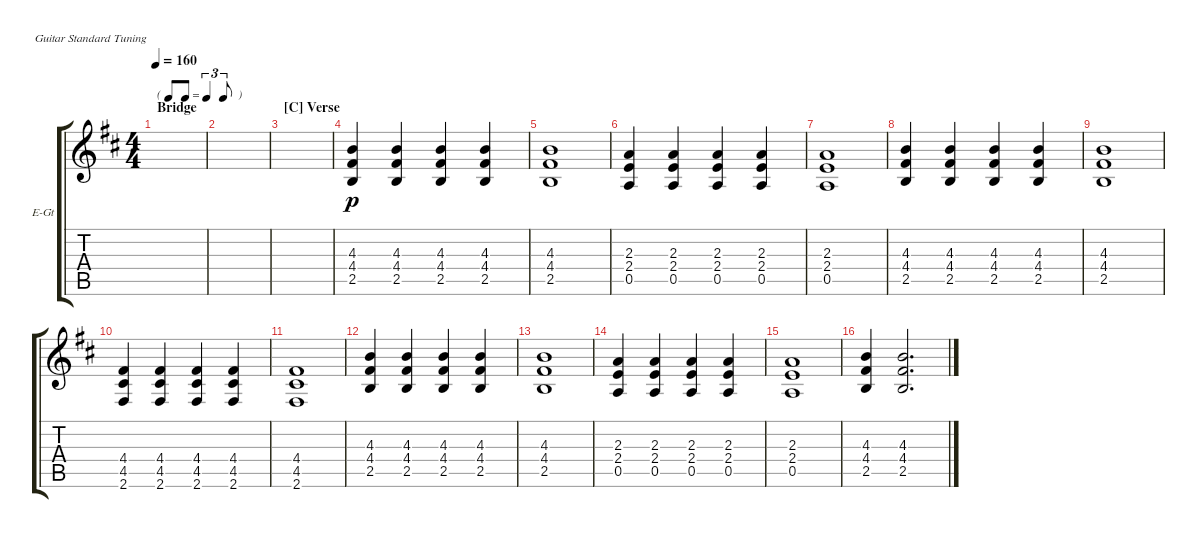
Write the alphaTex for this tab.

\defaultSystemsLayout 4
\bracketExtendMode groupsimilarinstruments
\firstSystemTrackNameOrientation horizontal
\otherSystemsTrackNameOrientation horizontal
\track ("Joe South" "E-Gt") {instrument distortionguitar}
\staff {score tabs}
\tuning (E4 B3 G3 D3 A2 E2)
\ts (4 4)
\tf triplet8th
\section ("" "Bridge")
\tempo 160
\clef g2
\ks bminor
|
|
\section ("C" "Verse")
|
(2.5 4.4 4.3).4{dy p} (2.5 4.4 4.3).4 (2.5 4.4 4.3).4 (2.5 4.4 4.3).4 |
(2.5 4.4 4.3).1 |
(0.5 2.4 2.3).4 (0.5 2.4 2.3).4 (0.5 2.4 2.3).4 (0.5 2.4 2.3).4 |
(0.5 2.4 2.3).1 |
(2.5 4.4 4.3).4 (2.5 4.4 4.3).4 (2.5 4.4 4.3).4 (2.5 4.4 4.3).4 |
(2.5 4.4 4.3).1 |
(2.6 4.5 4.4).4 (2.6 4.5 4.4).4 (2.6 4.5 4.4).4 (2.6 4.5 4.4).4 |
(2.6 4.5 4.4).1 |
(2.5 4.4 4.3).4 (2.5 4.4 4.3).4 (2.5 4.4 4.3).4 (2.5 4.4 4.3).4 |
(2.5 4.4 4.3).1 |
(0.5 2.4 2.3).4 (0.5 2.4 2.3).4 (0.5 2.4 2.3).4 (0.5 2.4 2.3).4 |
(0.5 2.4 2.3).1 |
(2.5 4.4 4.3).4 (2.5 4.4 4.3).2{d}
